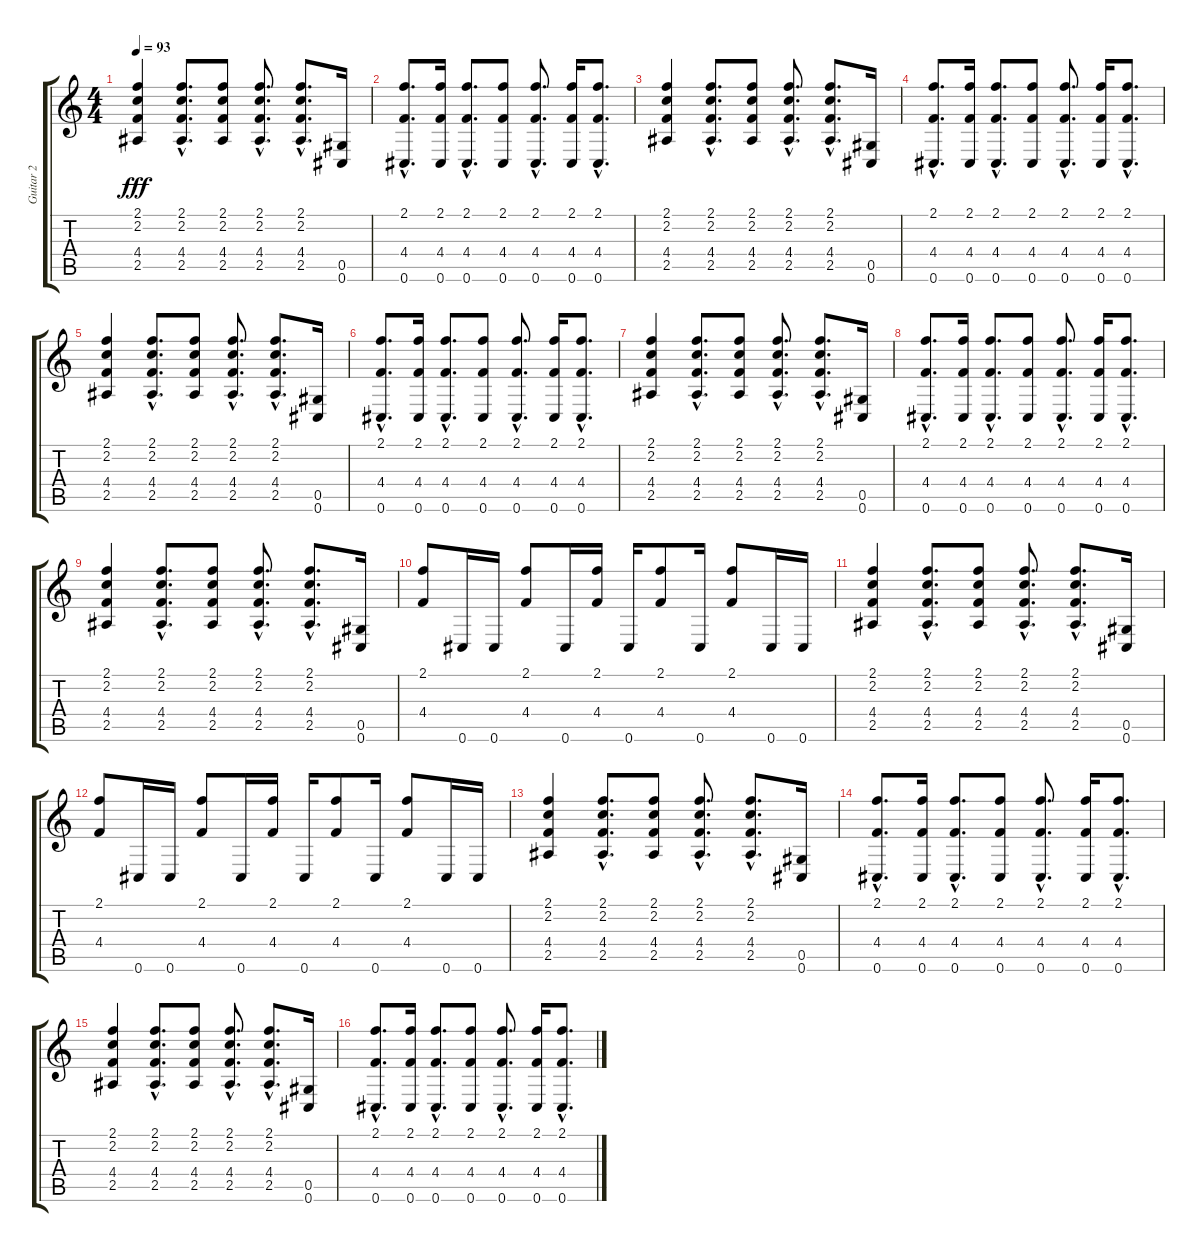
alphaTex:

\track ("Guitar 2" "Guitar 2") {instrument distortionguitar}
\staff {score tabs}
\tuning (Eb4 Bb3 Gb3 Db3 Ab2 Db2) {hide}
\ts (4 4)
\tempo 93
\clef g2
\ks c
(2.1 2.2 4.4 2.5).4{dy fff} (2.1{hac} 2.2{hac} 4.4{hac} 2.5{hac}).8{d} (2.1 2.2 4.4 2.5).8 (2.1{hac} 2.2{hac} 4.4{hac} 2.5{hac}).8{d} (2.1{hac} 2.2{hac} 4.4{hac} 2.5{hac}).8{d} (0.5 0.6).16 |
(2.1{hac} 4.4{hac} 0.6{hac}).8{d} (2.1 4.4 0.6).16 (2.1{hac} 4.4{hac} 0.6{hac}).8{d} (2.1 4.4 0.6).8 (2.1{hac} 4.4{hac} 0.6{hac}).8{d} (2.1 4.4 0.6).16 (2.1{hac} 4.4{hac} 0.6{hac}).8{d} |
(2.1 2.2 4.4 2.5).4 (2.1{hac} 2.2{hac} 4.4{hac} 2.5{hac}).8{d} (2.1 2.2 4.4 2.5).8 (2.1{hac} 2.2{hac} 4.4{hac} 2.5{hac}).8{d} (2.1{hac} 2.2{hac} 4.4{hac} 2.5{hac}).8{d} (0.5 0.6).16 |
(2.1{hac} 4.4{hac} 0.6{hac}).8{d} (2.1 4.4 0.6).16 (2.1{hac} 4.4{hac} 0.6{hac}).8{d} (2.1 4.4 0.6).8 (2.1{hac} 4.4{hac} 0.6{hac}).8{d} (2.1 4.4 0.6).16 (2.1{hac} 4.4{hac} 0.6{hac}).8{d} |
(2.1 2.2 4.4 2.5).4 (2.1{hac} 2.2{hac} 4.4{hac} 2.5{hac}).8{d} (2.1 2.2 4.4 2.5).8 (2.1{hac} 2.2{hac} 4.4{hac} 2.5{hac}).8{d} (2.1{hac} 2.2{hac} 4.4{hac} 2.5{hac}).8{d} (0.5 0.6).16 |
(2.1{hac} 4.4{hac} 0.6{hac}).8{d} (2.1 4.4 0.6).16 (2.1{hac} 4.4{hac} 0.6{hac}).8{d} (2.1 4.4 0.6).8 (2.1{hac} 4.4{hac} 0.6{hac}).8{d} (2.1 4.4 0.6).16 (2.1{hac} 4.4{hac} 0.6{hac}).8{d} |
(2.1 2.2 4.4 2.5).4 (2.1{hac} 2.2{hac} 4.4{hac} 2.5{hac}).8{d} (2.1 2.2 4.4 2.5).8 (2.1{hac} 2.2{hac} 4.4{hac} 2.5{hac}).8{d} (2.1{hac} 2.2{hac} 4.4{hac} 2.5{hac}).8{d} (0.5 0.6).16 |
(2.1{hac} 4.4{hac} 0.6{hac}).8{d} (2.1 4.4 0.6).16 (2.1{hac} 4.4{hac} 0.6{hac}).8{d} (2.1 4.4 0.6).8 (2.1{hac} 4.4{hac} 0.6{hac}).8{d} (2.1 4.4 0.6).16 (2.1{hac} 4.4{hac} 0.6{hac}).8{d} |
(2.1 2.2 4.4 2.5).4 (2.1{hac} 2.2{hac} 4.4{hac} 2.5{hac}).8{d} (2.1 2.2 4.4 2.5).8 (2.1{hac} 2.2{hac} 4.4{hac} 2.5{hac}).8{d} (2.1{hac} 2.2{hac} 4.4{hac} 2.5{hac}).8{d} (0.5 0.6).16 |
(2.1 4.4).8 0.6.16 0.6.16 (2.1 4.4).8 0.6.16 (2.1 4.4).16 0.6.16 (2.1 4.4).8 0.6.16 (2.1 4.4).8 0.6.16 0.6.16 |
(2.1 2.2 4.4 2.5).4 (2.1{hac} 2.2{hac} 4.4{hac} 2.5{hac}).8{d} (2.1 2.2 4.4 2.5).8 (2.1{hac} 2.2{hac} 4.4{hac} 2.5{hac}).8{d} (2.1{hac} 2.2{hac} 4.4{hac} 2.5{hac}).8{d} (0.5 0.6).16 |
(2.1 4.4).8 0.6.16 0.6.16 (2.1 4.4).8 0.6.16 (2.1 4.4).16 0.6.16 (2.1 4.4).8 0.6.16 (2.1 4.4).8 0.6.16 0.6.16 |
(2.1 2.2 4.4 2.5).4 (2.1{hac} 2.2{hac} 4.4{hac} 2.5{hac}).8{d} (2.1 2.2 4.4 2.5).8 (2.1{hac} 2.2{hac} 4.4{hac} 2.5{hac}).8{d} (2.1{hac} 2.2{hac} 4.4{hac} 2.5{hac}).8{d} (0.5 0.6).16 |
(2.1{hac} 4.4{hac} 0.6{hac}).8{d} (2.1 4.4 0.6).16 (2.1{hac} 4.4{hac} 0.6{hac}).8{d} (2.1 4.4 0.6).8 (2.1{hac} 4.4{hac} 0.6{hac}).8{d} (2.1 4.4 0.6).16 (2.1{hac} 4.4{hac} 0.6{hac}).8{d} |
(2.1 2.2 4.4 2.5).4 (2.1{hac} 2.2{hac} 4.4{hac} 2.5{hac}).8{d} (2.1 2.2 4.4 2.5).8 (2.1{hac} 2.2{hac} 4.4{hac} 2.5{hac}).8{d} (2.1{hac} 2.2{hac} 4.4{hac} 2.5{hac}).8{d} (0.5 0.6).16 |
(2.1{hac} 4.4{hac} 0.6{hac}).8{d} (2.1 4.4 0.6).16 (2.1{hac} 4.4{hac} 0.6{hac}).8{d} (2.1 4.4 0.6).8 (2.1{hac} 4.4{hac} 0.6{hac}).8{d} (2.1 4.4 0.6).16 (2.1{hac} 4.4{hac} 0.6{hac}).8{d}
